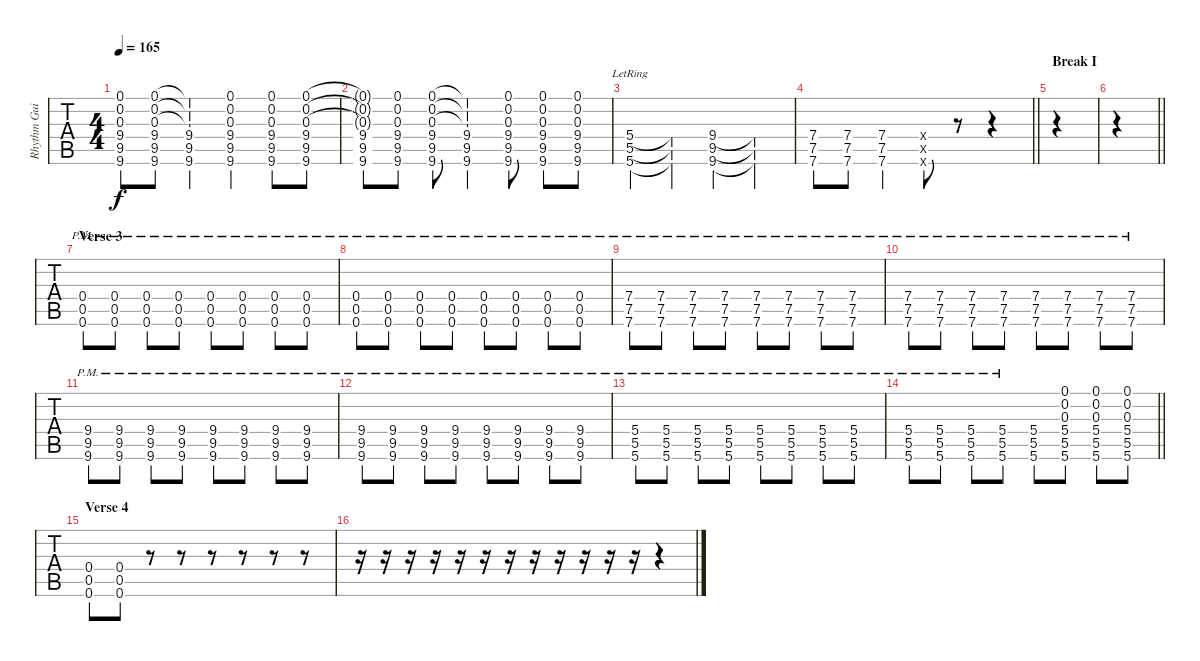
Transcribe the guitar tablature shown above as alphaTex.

\track ("Rhythm Guitar" "Rhythm Gui") {instrument overdrivenguitar}
\staff {tabs}
\tuning (D4 A3 Gb3 D3 A2 D2) {hide}
\ts (4 4)
\tempo 165
\clef g2
\ks eminor
(0.1 0.2 0.3 9.4 9.5 9.6).8{dy f} (0.1 0.2 0.3 9.4 9.5 9.6).8 (0.1{t} 0.2{t} 0.3{t} 9.4 9.5 9.6).4 (0.1 0.2 0.3 9.4 9.5 9.6).4 (0.1 0.2 0.3 9.4 9.5 9.6).8 (0.1 0.2 0.3 9.4 9.5 9.6).8 |
(0.1{t} 0.2{t} 0.3{t} 9.4 9.5 9.6).8 (0.1 0.2 0.3 9.4 9.5 9.6).8 (0.1 0.2 0.3 9.4 9.5 9.6).8 (0.1{t} 0.2{t} 0.3{t} 9.4 9.5 9.6).4 (0.1 0.2 0.3 9.4 9.5 9.6).8 (0.1 0.2 0.3 9.4 9.5 9.6).8 (0.1 0.2 0.3 9.4 9.5 9.6).8 |
(5.4{lr} 5.5{lr} 5.6{lr}).4 (5.4{t} 5.5{t} 5.6{t}).4 (9.4 9.5 9.6).4 (9.4{t} 9.5{t} 9.6{t}).4 |
\barLineRight lightlight
(7.4 7.5 7.6).8 (7.4 7.5 7.6).8 (7.4 7.5 7.6).4 (0.4{x} 0.5{x} 0.6{x}).8 r.8 r.4 |
\section ("" "Break I")
|
\barLineRight lightlight
|
\section ("" "Verse 3")
(0.4{pm} 0.5{pm} 0.6{pm}).8 (0.4{pm} 0.5{pm} 0.6{pm}).8 (0.4{pm} 0.5{pm} 0.6{pm}).8 (0.4{pm} 0.5{pm} 0.6{pm}).8 (0.4{pm} 0.5{pm} 0.6{pm}).8 (0.4{pm} 0.5{pm} 0.6{pm}).8 (0.4{pm} 0.5{pm} 0.6{pm}).8 (0.4{pm} 0.5{pm} 0.6{pm}).8 |
(0.4{pm} 0.5{pm} 0.6{pm}).8 (0.4{pm} 0.5{pm} 0.6{pm}).8 (0.4{pm} 0.5{pm} 0.6{pm}).8 (0.4{pm} 0.5{pm} 0.6{pm}).8 (0.4{pm} 0.5{pm} 0.6{pm}).8 (0.4{pm} 0.5{pm} 0.6{pm}).8 (0.4{pm} 0.5{pm} 0.6{pm}).8 (0.4{pm} 0.5{pm} 0.6{pm}).8 |
(7.4{pm} 7.5{pm} 7.6{pm}).8 (7.4{pm} 7.5{pm} 7.6{pm}).8 (7.4{pm} 7.5{pm} 7.6{pm}).8 (7.4{pm} 7.5{pm} 7.6{pm}).8 (7.4{pm} 7.5{pm} 7.6{pm}).8 (7.4{pm} 7.5{pm} 7.6{pm}).8 (7.4{pm} 7.5{pm} 7.6{pm}).8 (7.4{pm} 7.5{pm} 7.6{pm}).8 |
(7.4{pm} 7.5{pm} 7.6{pm}).8 (7.4{pm} 7.5{pm} 7.6{pm}).8 (7.4{pm} 7.5{pm} 7.6{pm}).8 (7.4{pm} 7.5{pm} 7.6{pm}).8 (7.4{pm} 7.5{pm} 7.6{pm}).8 (7.4{pm} 7.5{pm} 7.6{pm}).8 (7.4{pm} 7.5{pm} 7.6{pm}).8 (7.4{pm} 7.5{pm} 7.6{pm}).8 |
(9.4{pm} 9.5{pm} 9.6{pm}).8 (9.4{pm} 9.5{pm} 9.6{pm}).8 (9.4{pm} 9.5{pm} 9.6{pm}).8 (9.4{pm} 9.5{pm} 9.6{pm}).8 (9.4{pm} 9.5{pm} 9.6{pm}).8 (9.4{pm} 9.5{pm} 9.6{pm}).8 (9.4{pm} 9.5{pm} 9.6{pm}).8 (9.4{pm} 9.5{pm} 9.6{pm}).8 |
(9.4{pm} 9.5{pm} 9.6{pm}).8 (9.4{pm} 9.5{pm} 9.6{pm}).8 (9.4{pm} 9.5{pm} 9.6{pm}).8 (9.4{pm} 9.5{pm} 9.6{pm}).8 (9.4{pm} 9.5{pm} 9.6{pm}).8 (9.4{pm} 9.5{pm} 9.6{pm}).8 (9.4{pm} 9.5{pm} 9.6{pm}).8 (9.4{pm} 9.5{pm} 9.6{pm}).8 |
(5.4{pm} 5.5{pm} 5.6{pm}).8 (5.4{pm} 5.5{pm} 5.6{pm}).8 (5.4{pm} 5.5{pm} 5.6{pm}).8 (5.4{pm} 5.5{pm} 5.6{pm}).8 (5.4{pm} 5.5{pm} 5.6{pm}).8 (5.4{pm} 5.5{pm} 5.6{pm}).8 (5.4{pm} 5.5{pm} 5.6{pm}).8 (5.4{pm} 5.5{pm} 5.6{pm}).8 |
\barLineRight lightlight
(5.4{pm} 5.5{pm} 5.6{pm}).8 (5.4{pm} 5.5{pm} 5.6{pm}).8 (5.4{pm} 5.5{pm} 5.6{pm}).8 (5.4{pm} 5.5{pm} 5.6{pm}).8 (5.4 5.5 5.6).8 (0.1 0.2 0.3 5.4 5.5 5.6).8 (0.1 0.2 0.3 5.4 5.5 5.6).8 (0.1 0.2 0.3 5.4 5.5 5.6).8 |
\section ("" "Verse 4")
(0.4 0.5 0.6).8 (0.4 0.5 0.6).8 r.8 r.8 r.8 r.8 r.8 r.8 |
r.16 r.16 r.16 r.16 r.16 r.16 r.16 r.16 r.16 r.16 r.16 r.16 r.4
